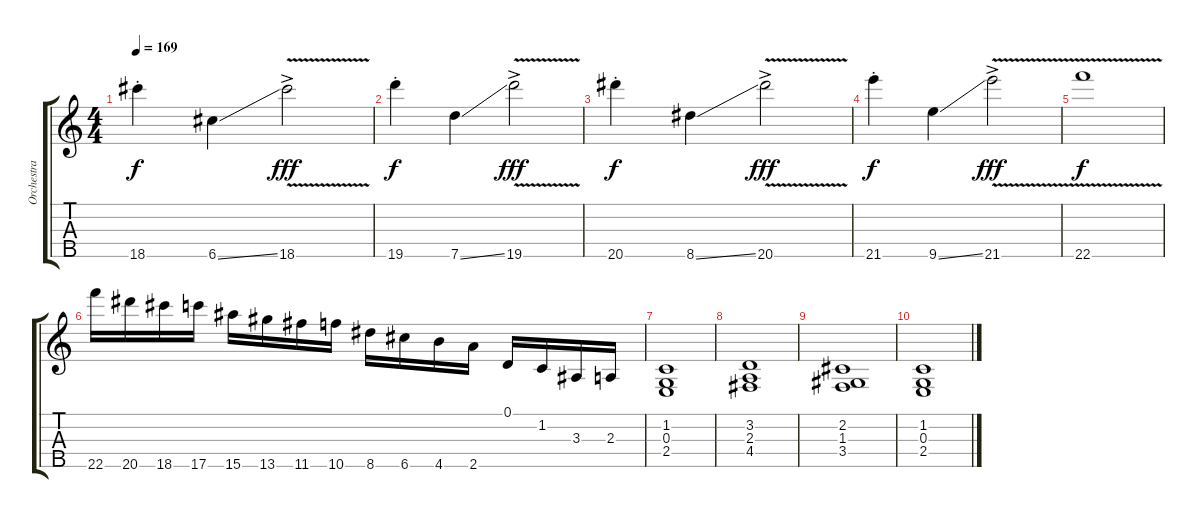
\track ("Orchestra" "Orchestra") {instrument tremolostrings}
\staff {score tabs}
\tuning (D4 B3 G3 D3 G4) {hide}
\ts (4 4)
\tempo 169
\clef g2
\ks c
18.5{st}.4{dy f instrument tremolostrings} 6.5{ss}.4 18.5{v ac}.2{dy fff} |
19.5{st}.4{dy f} 7.5{ss}.4 19.5{v ac}.2{dy fff} |
20.5{st}.4{dy f} 8.5{ss}.4 20.5{v ac}.2{dy fff} |
21.5{st}.4{dy f} 9.5{ss}.4 21.5{v ac}.2{dy fff} |
22.5{v}.1{dy f} |
22.5.16 20.5.16 18.5.16 17.5.16 15.5.16 13.5.16 11.5.16 10.5.16 8.5.16 6.5.16 4.5.16 2.5.16 0.1.16 1.2.16 3.3.16 2.3.16 |
(1.2 0.3 2.4).1 |
(3.2 2.3 4.4).1 |
(2.2 1.3 3.4).1 |
(1.2 0.3 2.4).1
